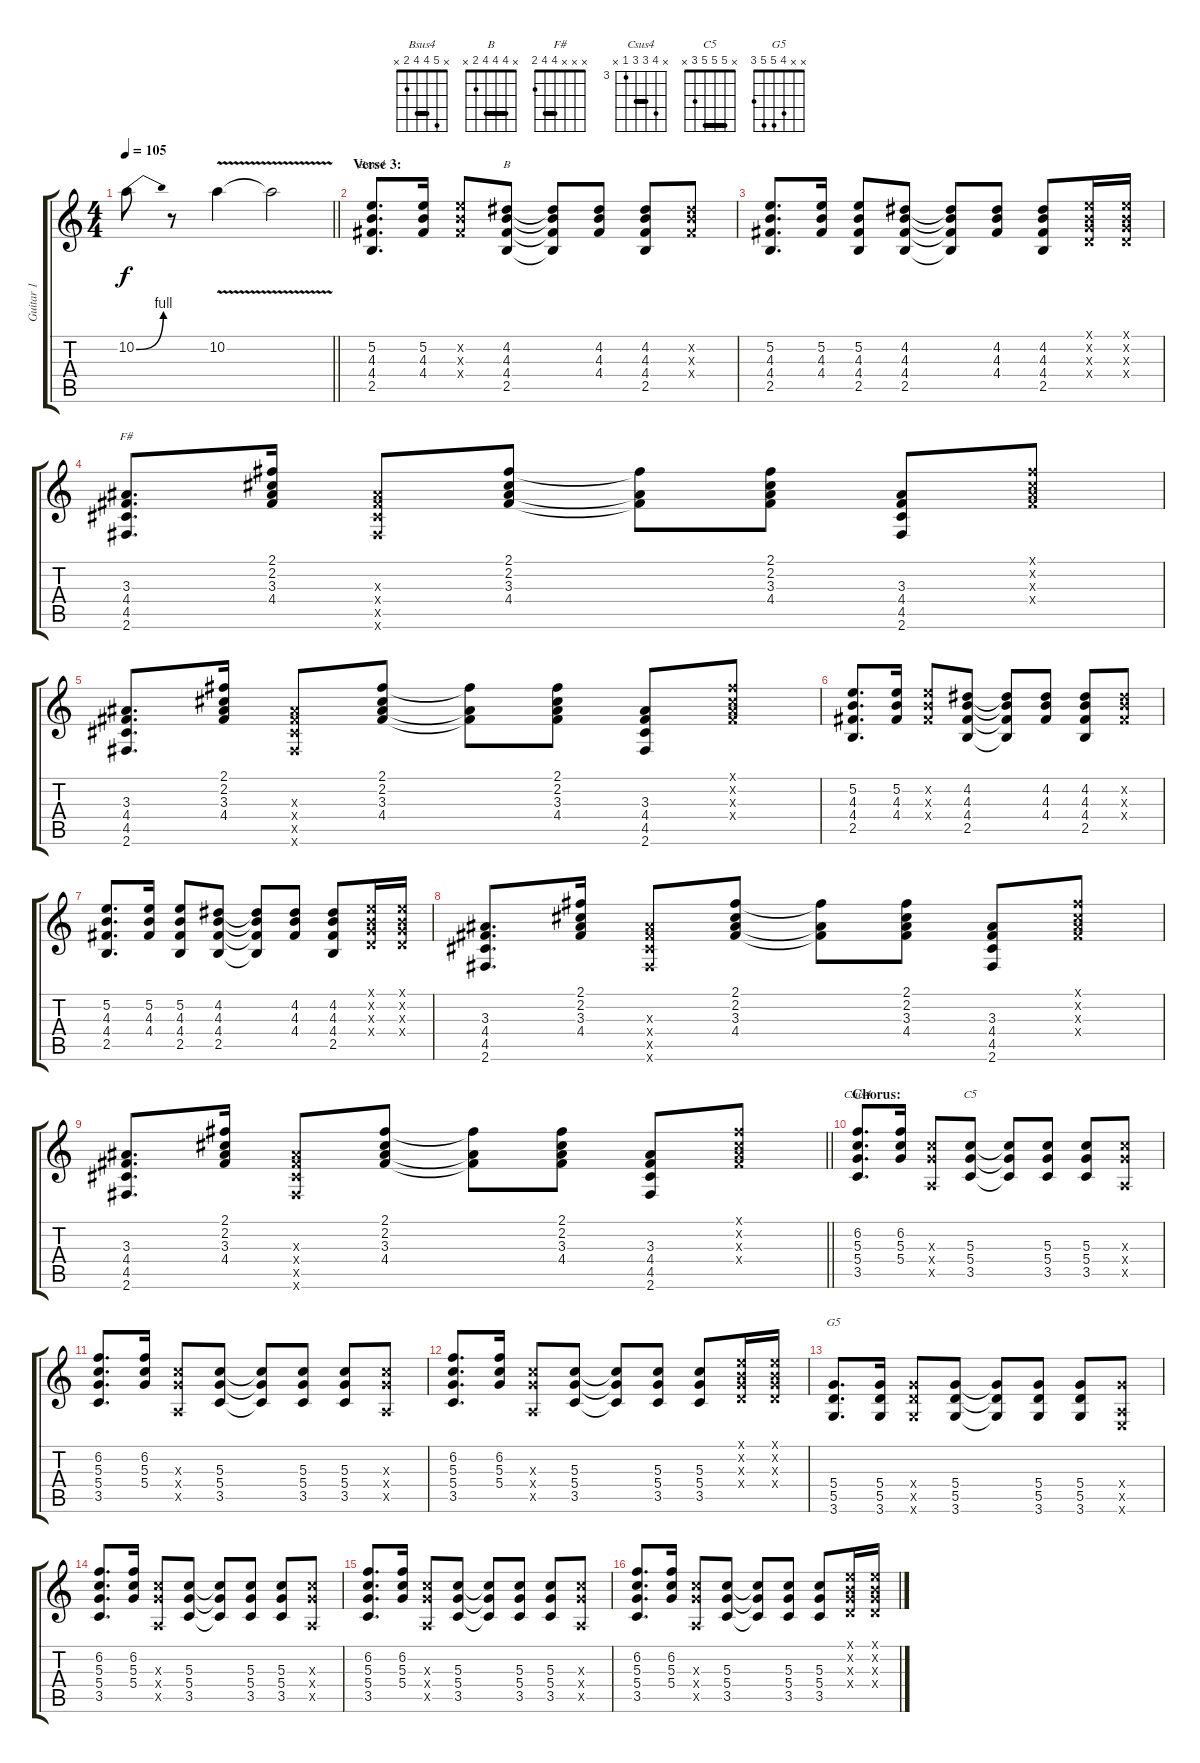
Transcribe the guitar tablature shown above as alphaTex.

\track ("Guitar 1" "Guitar 1") {instrument overdrivenguitar}
\staff {score tabs}
\tuning (E4 B3 G3 D3 A2 E2) {hide}
\chord ("Bsus4" x 5 4 4 2 x) {barre 4}
\chord ("B" x 4 4 4 2 x) {barre 4}
\chord ("F#" x x x 4 4 2) {barre 4}
\chord ("Csus4" x 6 5 5 3 x) {firstfret 3 barre 5}
\chord ("C5" x 5 5 5 3 x) {barre 5}
\chord ("G5" x x 4 5 5 3)
\ts (4 4)
\tempo 105
\clef g2
\barLineRight lightlight
\ks c
10.2{be (bend 0 0 60 4)}.8{dy f} r.8 10.2{v}.4 10.2{t}.2 |
\section ("" "Verse 3:")
(5.2 4.3 4.4 2.5).8{d ch "Bsus4" volume 9 instrument acousticguitarsteel} (5.2 4.3 4.4).16 (5.2{x} 4.3{x} 4.4{x}).8 (4.2 4.3 4.4 2.5).8{ch "B"} (4.2{t} 4.3{t} 4.4{t} 2.5{t}).8 (4.2 4.3 4.4).8 (4.2 4.3 4.4 2.5).8 (4.2{x} 4.3{x} 4.4{x}).8 |
(5.2 4.3 4.4 2.5).8{d} (5.2 4.3 4.4).16 (5.2 4.3 4.4 2.5).8 (4.2 4.3 4.4 2.5).8 (4.2{t} 4.3{t} 4.4{t} 2.5{t}).8 (4.2 4.3 4.4).8 (4.2 4.3 4.4 2.5).8 (0.1{x} 0.2{x} 0.3{x} 0.4{x}).16 (0.1{x} 0.2{x} 0.3{x} 0.4{x}).16 |
(3.3 4.4 4.5 2.6).8{d ch "F#"} (2.1 2.2 3.3 4.4).16 (3.3{x} 4.4{x} 4.5{x} 2.6{x}).8 (2.1 2.2 3.3 4.4).8 (2.1{t} 3.3{t} 4.4{t}).8 (2.1 2.2 3.3 4.4).8 (3.3 4.4 4.5 2.6).8 (2.1{x} 2.2{x} 3.3{x} 4.4{x}).8 |
(3.3 4.4 4.5 2.6).8{d} (2.1 2.2 3.3 4.4).16 (3.3{x} 4.4{x} 4.5{x} 2.6{x}).8 (2.1 2.2 3.3 4.4).8 (2.1{t} 3.3{t} 4.4{t}).8 (2.1 2.2 3.3 4.4).8 (3.3 4.4 4.5 2.6).8 (2.1{x} 2.2{x} 3.3{x} 4.4{x}).8 |
(5.2 4.3 4.4 2.5).8{d} (5.2 4.3 4.4).16 (5.2{x} 4.3{x} 4.4{x}).8 (4.2 4.3 4.4 2.5).8 (4.2{t} 4.3{t} 4.4{t} 2.5{t}).8 (4.2 4.3 4.4).8 (4.2 4.3 4.4 2.5).8 (4.2{x} 4.3{x} 4.4{x}).8 |
(5.2 4.3 4.4 2.5).8{d} (5.2 4.3 4.4).16 (5.2 4.3 4.4 2.5).8 (4.2 4.3 4.4 2.5).8 (4.2{t} 4.3{t} 4.4{t} 2.5{t}).8 (4.2 4.3 4.4).8 (4.2 4.3 4.4 2.5).8 (0.1{x} 0.2{x} 0.3{x} 0.4{x}).16 (0.1{x} 0.2{x} 0.3{x} 0.4{x}).16 |
(3.3 4.4 4.5 2.6).8{d} (2.1 2.2 3.3 4.4).16 (3.3{x} 4.4{x} 4.5{x} 2.6{x}).8 (2.1 2.2 3.3 4.4).8 (2.1{t} 3.3{t} 4.4{t}).8 (2.1 2.2 3.3 4.4).8 (3.3 4.4 4.5 2.6).8 (2.1{x} 2.2{x} 3.3{x} 4.4{x}).8 |
\barLineRight lightlight
(3.3 4.4 4.5 2.6).8{d} (2.1 2.2 3.3 4.4).16 (3.3{x} 4.4{x} 4.5{x} 2.6{x}).8 (2.1 2.2 3.3 4.4).8 (2.1{t} 3.3{t} 4.4{t}).8 (2.1 2.2 3.3 4.4).8 (3.3 4.4 4.5 2.6).8 (2.1{x} 2.2{x} 3.3{x} 4.4{x}).8 |
\section ("" "Chorus:")
(6.2 5.3 5.4 3.5).8{d ch "Csus4" volume 9 instrument overdrivenguitar} (6.2 5.3 5.4).16 (5.3{x} 5.4{x} 0.5{x}).8 (5.3 5.4 3.5).8{ch "C5"} (5.3{t} 5.4{t} 3.5{t}).8 (5.3 5.4 3.5).8 (5.3 5.4 3.5).8 (5.3{x} 5.4{x} 0.5{x}).8 |
(6.2 5.3 5.4 3.5).8{d} (6.2 5.3 5.4).16 (5.3{x} 5.4{x} 0.5{x}).8 (5.3 5.4 3.5).8 (5.3{t} 5.4{t} 3.5{t}).8 (5.3 5.4 3.5).8 (5.3 5.4 3.5).8 (5.3{x} 5.4{x} 0.5{x}).8 |
(6.2 5.3 5.4 3.5).8{d} (6.2 5.3 5.4).16 (5.3{x} 5.4{x} 0.5{x}).8 (5.3 5.4 3.5).8 (5.3{t} 5.4{t} 3.5{t}).8 (5.3 5.4 3.5).8 (5.3 5.4 3.5).8 (0.1{x} 0.2{x} 0.3{x} 0.4{x}).16 (0.1{x} 0.2{x} 0.3{x} 0.4{x}).16 |
(5.4 5.5 3.6).8{d ch "G5"} (5.4 5.5 3.6).16 (5.4{x} 5.5{x} 3.6{x}).8 (5.4 5.5 3.6).8 (5.4{t} 5.5{t} 3.6{t}).8 (5.4 5.5 3.6).8 (5.4 5.5 3.6).8 (5.4{x} 0.5{x} 0.6{x}).8 |
(6.2 5.3 5.4 3.5).8{d} (6.2 5.3 5.4).16 (5.3{x} 5.4{x} 0.5{x}).8 (5.3 5.4 3.5).8 (5.3{t} 5.4{t} 3.5{t}).8 (5.3 5.4 3.5).8 (5.3 5.4 3.5).8 (5.3{x} 5.4{x} 0.5{x}).8 |
(6.2 5.3 5.4 3.5).8{d} (6.2 5.3 5.4).16 (5.3{x} 5.4{x} 0.5{x}).8 (5.3 5.4 3.5).8 (5.3{t} 5.4{t} 3.5{t}).8 (5.3 5.4 3.5).8 (5.3 5.4 3.5).8 (5.3{x} 5.4{x} 0.5{x}).8 |
(6.2 5.3 5.4 3.5).8{d} (6.2 5.3 5.4).16 (5.3{x} 5.4{x} 0.5{x}).8 (5.3 5.4 3.5).8 (5.3{t} 5.4{t} 3.5{t}).8 (5.3 5.4 3.5).8 (5.3 5.4 3.5).8 (0.1{x} 0.2{x} 0.3{x} 0.4{x}).16 (0.1{x} 0.2{x} 0.3{x} 0.4{x}).16
